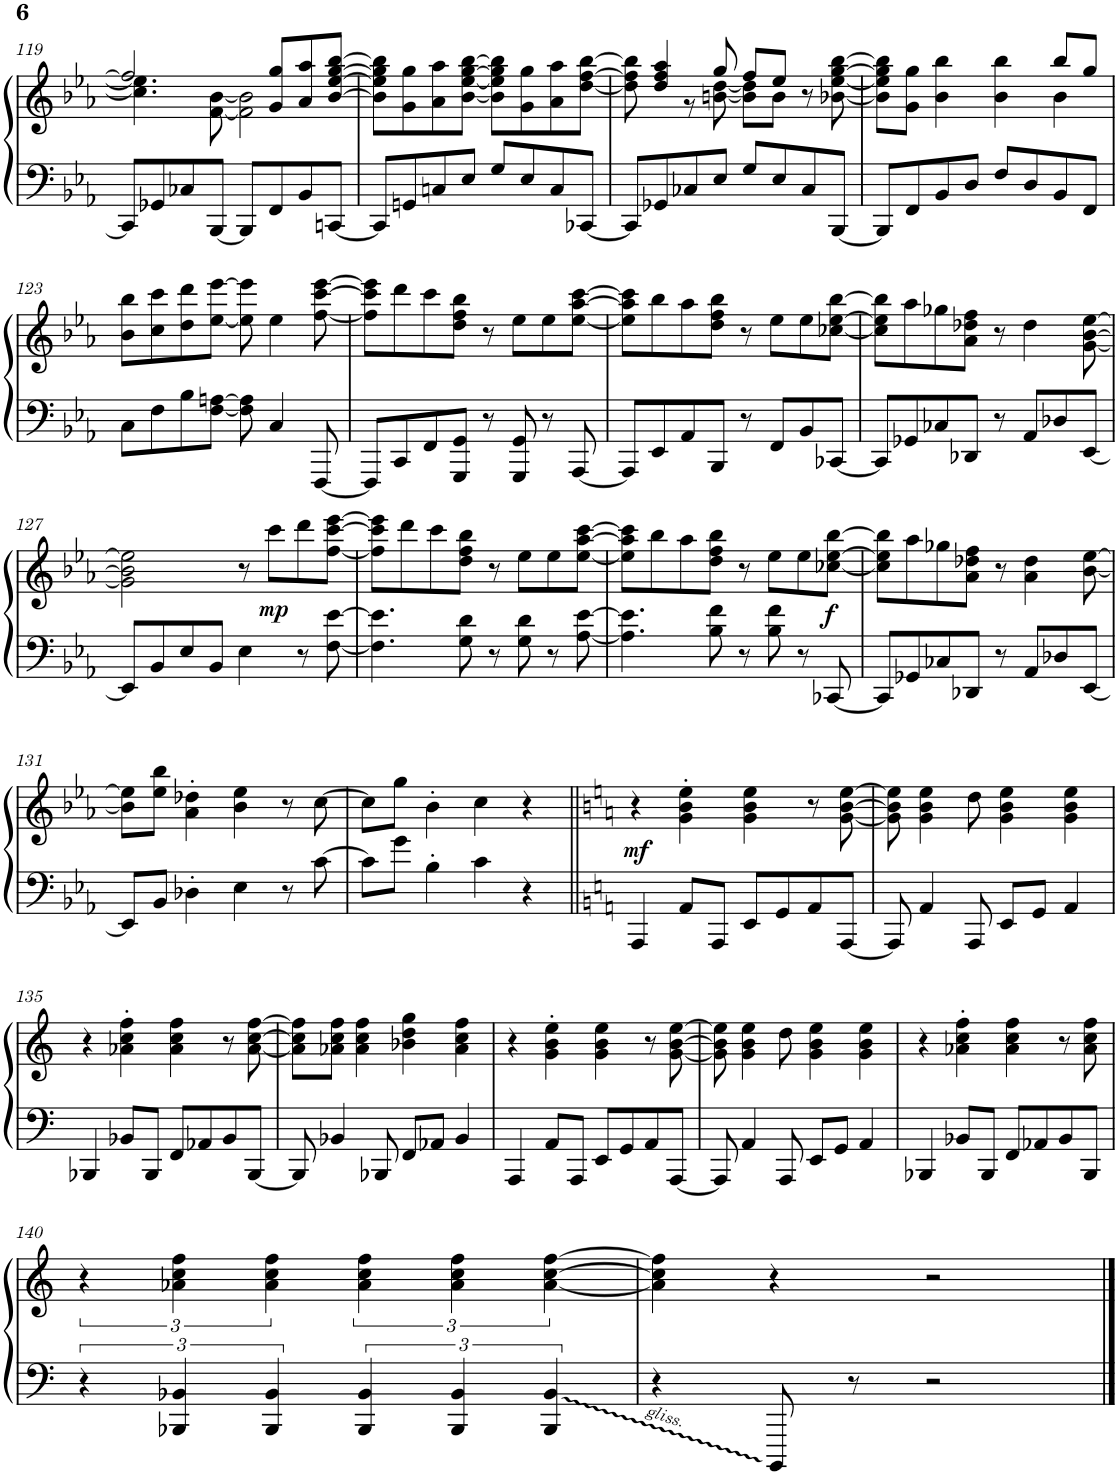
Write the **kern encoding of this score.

**kern	**kern	**dynam
*part1	*part1	*part1
*staff2	*staff1	*staff1/2
*I"Piano	*	*
*I'Pno.	*	*
!!LO:PB:g=z
*clefF4	*clefG2	*
*k[b-e-a-]	*k[b-e-a-]	*
*M4/4	*M4/4	*
=119	=119	=119
*	*^	*
8CC-/L]	2ff/]	4.cc-\] 4.ee-\]	.
8GG-X/	.	.	.
8C-X/	.	.	.
[8BBB-/J	.	[8f\ [8b-\	.
8BBB-/L]	8ryy	2f\] 2b-\]	.
8FF/	8g/ 8gg/L	.	.
8BB-/	8a-/ 8aa-/	.	.
[8CCn/J	[8b-/ [8ee-/ [8gg/ [8bb-/J	.	.
*	*v	*v	*
=120	=120	=120
8CC/L]	8b-\] 8ee-\] 8gg\] 8bb-\]L	.
8GGn/	8g\ 8gg\	.
8Cn/	8a-\ 8aa-\	.
8E-/J	[8b-\ [8ee-\ [8gg\ [8bb-\J	.
8G/L	8b-\] 8ee-\] 8gg\] 8bb-\]L	.
8E-/	8g\ 8gg\	.
8C/	8a-\ 8aa-\	.
[8CC-X/J	[8dd\ [8ff\ [8bb-\J	.
=121	=121	=121
*	*^	*
8CC-/L]	8dd\] 8ff\] 8bb-\]	4ryy	.
8GG-X/	4dd/ 4ff/ 4aa-/	.	.
8C-X/	.	8r	.
8E-/J	8gg/	[8bn\ [8dd\	.
8G/L	8ff/L	8b\] 8dd\]L	.
8E-/	8ee-/J	8b\J	.
8C-/	8r	4ryy	.
[8BBB-/J	[8b-X\ [8ee-\ [8gg\ [8bb-\	.	.
=122	=122	=122	=122
8BBB-/L]	8b-\] 8ee-\] 8gg\] 8bb-\]L	2.ryy	.
8FF/	8g\ 8gg\J	.	.
8BB-/	4b-\ 4bb-\	.	.
8D/J	.	.	.
8F/L	4b-\ 4bb-\	.	.
8D/	.	.	.
8BB-/	8bb-/L	4b-\	.
8FF/J	8gg/J	.	.
*	*v	*v	*
!!LO:LB:g=z
=123	=123	=123
8C\L	8b-\ 8bb-\L	.
8F\	8cc\ 8ccc\	.
8B-\	8dd\ 8ddd\	.
[8F\ [8An\J	[8ee-\ [8eee-\J	.
8F\] 8A\]	8ee-\] 8eee-\]	.
4C/	4ee-\	.
[8FFF/	[8ff\ [8ccc\ [8eee-\	.
=124	=124	=124
8FFF/L]	8ff\] 8ccc\] 8eee-\]L	.
8CC/	8ddd\	.
8FF/	8ccc\	.
8GGG/ 8GG/J	8dd\ 8ff\ 8bb-\J	.
8r	8r	.
8GGG/ 8GG/	8ee-\L	.
8r	8ee-\	.
[8AAA-/	[8ee-\ [8aa-\ [8ccc\J	.
=125	=125	=125
8AAA-/L]	8ee-\] 8aa-\] 8ccc\]L	.
8EE-/	8bb-\	.
8AA-/	8aa-\	.
8BBB-/J	8dd\ 8ff\ 8bb-\J	.
8r	8r	.
8FF/L	8ee-\L	.
8BB-/	8ee-\	.
[8CC-X/J	[8cc-X\ [8ee-\ [8bb-\J	.
=126	=126	=126
8CC-/L]	8cc-\] 8ee-\] 8bb-\]L	.
8GG-X/	8aa-\	.
8C-X/	8gg-X\	.
8DD-X/J	8a-\ 8dd-X\ 8ff\J	.
8r	8r	.
8AA-/L	4dd-\	.
8D-X/	.	.
[8EE-/J	[8g\ [8b-\ [8ee-\	.
!!LO:LB:g=z
=127	=127	=127
8EE-/L]	2g\] 2b-\] 2ee-\]	.
8BB-/	.	.
8E-/	.	.
8BB-/J	.	.
4E-\	8r	.
!	!	!LO:DY:b
.	8ccc\L	mp
8r	8ddd\	.
[8F\ [8e-\	[8ff\ [8ccc\ [8eee-\J	.
=128	=128	=128
4.F\] 4.e-\]	8ff\] 8ccc\] 8eee-\]L	.
.	8ddd\	.
.	8ccc\	.
8G\ 8d\	8dd\ 8ff\ 8bb-\J	.
8r	8r	.
8G\ 8d\	8ee-\L	.
8r	8ee-\	.
[8A-\ [8e-\	[8ee-\ [8aa-\ [8ccc\J	.
=129	=129	=129
4.A-\] 4.e-\]	8ee-\] 8aa-\] 8ccc\]L	.
.	8bb-\	.
.	8aa-\	.
8B-\ 8f\	8dd\ 8ff\ 8bb-\J	.
8r	8r	.
8B-\ 8f\	8ee-\L	.
8r	8ee-\	.
!	!	!LO:DY:b
[8CC-X/	[8cc-X\ [8ee-\ [8bb-\J	f
=130	=130	=130
8CC-/L]	8cc-\] 8ee-\] 8bb-\]L	.
8GG-X/	8aa-\	.
8C-X/	8gg-X\	.
8DD-X/J	8a-\ 8dd-X\ 8ff\J	.
8r	8r	.
8AA-/L	4a-\ 4dd-\	.
8D-X/	.	.
[8EE-/J	[8b-\ [8ee-\	.
!!LO:LB:g=z
=131	=131	=131
8EE-/L]	8b-\] 8ee-\]L	.
8BB-/J	8ee-\ 8bb-\J	.
4D-X'\	4a-\' 4dd-X\'	.
4E-\	4b-\ 4ee-\	.
8r	8r	.
[8c\	[8cc\	.
=132	=132	=132
8c\L]	8cc\L]	.
8g\J	8gg\J	.
4B-'\	4b-'\	.
4c\	4cc\	.
4r	4r	.
=133||	=133||	=133||
*k[]	*k[]	*
!	!	!LO:DY:a=2
4AAA/	4r	mf
8AA/L	4g\' 4b\' 4ee\'	.
8AAA/J	.	.
8EE/L	4g\ 4b\ 4ee\	.
8GG/	.	.
8AA/	8r	.
[8AAA/J	[8g\ [8b\ [8ee\	.
=134	=134	=134
8AAA/]	8g\] 8b\] 8ee\]	.
4AA/	4g\ 4b\ 4ee\	.
8AAA/	8dd\	.
8EE/L	4g\ 4b\ 4ee\	.
8GG/J	.	.
4AA/	4g\ 4b\ 4ee\	.
!!LO:LB:g=z
=135	=135	=135
4BBB-X/	4r	.
8BB-X/L	4a-X\' 4cc\' 4ff\'	.
8BBB-/J	.	.
8FF/L	4a-\ 4cc\ 4ff\	.
8AA-X/	.	.
8BB-/	8r	.
[8BBB-/J	[8a-\ [8cc\ [8ff\	.
=136	=136	=136
8BBB-/]	8a-\] 8cc\] 8ff\]L	.
4BB-X/	8a-X\ 8cc\ 8ff\J	.
.	4a-\ 4cc\ 4ff\	.
8BBB-X/	.	.
8FF/L	4b-X\ 4dd\ 4gg\	.
8AA-X/J	.	.
4BB-/	4a-\ 4cc\ 4ff\	.
=137	=137	=137
4AAA/	4r	.
8AA/L	4g\' 4b\' 4ee\'	.
8AAA/J	.	.
8EE/L	4g\ 4b\ 4ee\	.
8GG/	.	.
8AA/	8r	.
[8AAA/J	[8g\ [8b\ [8ee\	.
=138	=138	=138
8AAA/]	8g\] 8b\] 8ee\]	.
4AA/	4g\ 4b\ 4ee\	.
8AAA/	8dd\	.
8EE/L	4g\ 4b\ 4ee\	.
8GG/J	.	.
4AA/	4g\ 4b\ 4ee\	.
=139	=139	=139
4BBB-X/	4r	.
8BB-X/L	4a-X\' 4cc\' 4ff\'	.
8BBB-/J	.	.
8FF/L	4a-\ 4cc\ 4ff\	.
8AA-X/	.	.
8BB-/	8r	.
8BBB-/J	8a-\ 8cc\ 8ff\	.
!!LO:LB:g=z
=140	=140	=140
6r	6r	.
6BBB-X/ 6BB-X/	6a-X\ 6cc\ 6ff\	.
6BBB-/ 6BB-/	6a-\ 6cc\ 6ff\	.
6BBB-/ 6BB-/	6a-\ 6cc\ 6ff\	.
6BBB-/ 6BB-/	6a-\ 6cc\ 6ff\	.
6BBB-/ 6BB-/	[6a-\ [6cc\ [6ff\	.
=141	=141	=141
4r	4a-\] 4cc\] 4ff\]	.
8BBBB/	4r	.
8r	.	.
2r	2r	.
==	==	==
*-	*-	*-
